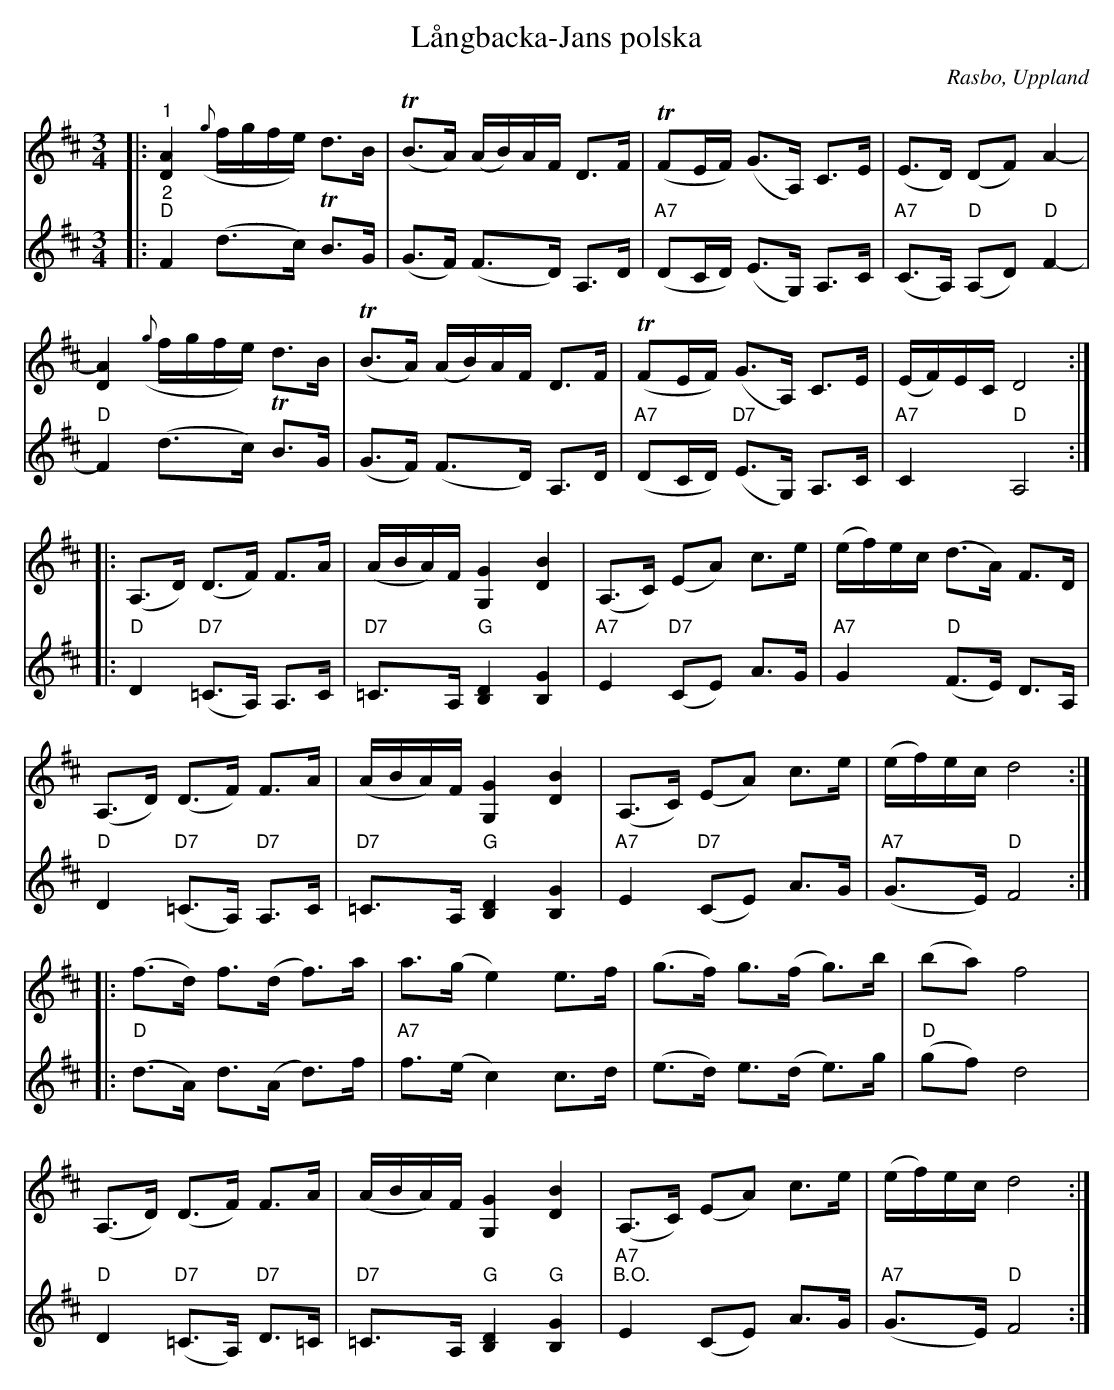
X:1
T:Långbacka-Jans polska
O:Rasbo, Uppland
L:1/8
M:3/4
K:D
V:1
|:"^1" [DA]2({g} f/g/f/e/) d>B |T (B>A) (A/B/)A/F/ D>F |T (FE/F/) (G>A,) C>E | (E>D) (DF) A2- |
[DA]2({g} f/g/f/e/) d>B |T (B>A) (A/B/)A/F/ D>F |T (FE/F/) (G>A,) C>E | (E/F/)E/C/ D4 ::
(A,>D) (D>F) F>A | (A/B/A/)F/ [G,G]2 [DB]2 | (A,>C) (EA) c>e | (e/f/)e/c/ (d>A) F>D |
(A,>D) (D>F) F>A | (A/B/A/)F/ [G,G]2 [DB]2 | (A,>C) (EA) c>e | (e/f/)e/c/ d4 ::
(f>d) f>(d f>)a | a>(g e2) e>f | (g>f) g>(f g>)b | (ba) f4 |
(A,>D) (D>F) F>A | (A/B/A/)F/ [G,G]2 [DB]2 | (A,>C) (EA) c>e | (e/f/)e/c/ d4 :|
V:2
|:"^2" "D" F2 (d>c)T B>G | (G>F) (F>D) A,>D |"A7" (DC/D/) (E>G,) A,>C | "A7" (C>A,)"D" (A,D)"D" F2- |
"D" F2 (d>c)T B>G | (G>F) (F>D) A,>D | "A7" (DC/D/) "D7" (E>G,) A,>C |"A7" C2 "D" A,4 ::
"D" D2 "D7" (=C>A,) A,>C |"D7" =C>A,"G" [B,D]2 [B,G]2 | "A7" E2 "D7" (CE) A>G |"A7" G2 "D" (F>E) D>A, |
"D" D2 "D7" (=C>A,) "D7" A,>C |"D7" =C>A,"G" [B,D]2 [B,G]2 | "A7" E2 "D7" (CE) A>G |"A7" (G>E)"D" F4 ::
"D" (d>A) d>(A d>)f |"A7" f>(e c2) c>d | (e>d) e>(d e>)g | "D" (gf) d4 |
"D" D2 "D7" (=C>A,) "D7" D>=C |"D7" =C>A,"G" [B,D]2"G" [B,G]2 | "A7" "^B.O." E2 (CE) A>G | "A7" (G>E) "D" F4 :|
